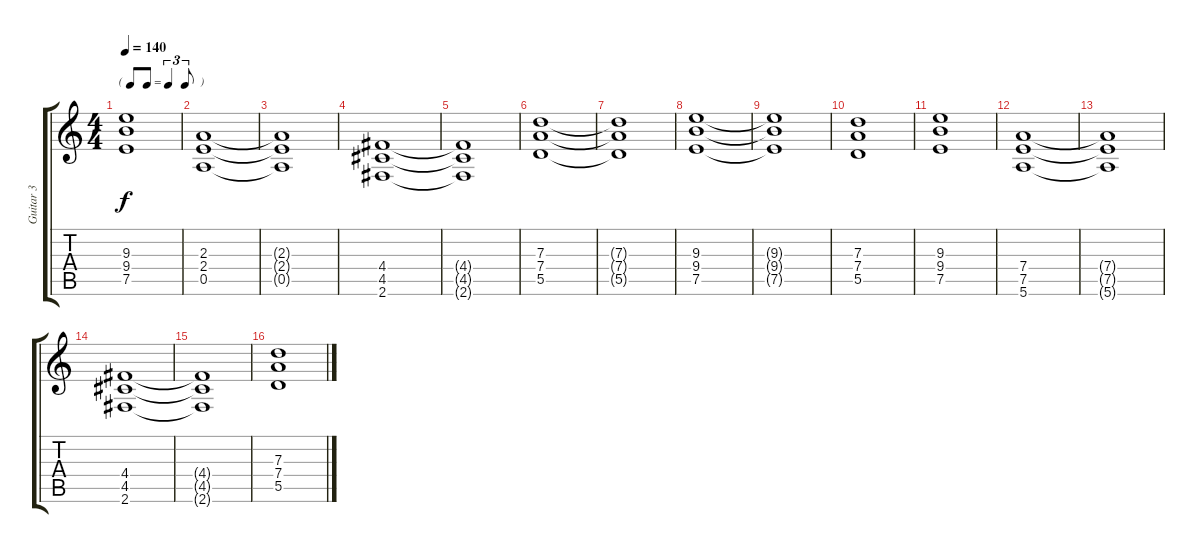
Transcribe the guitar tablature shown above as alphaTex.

\track ("Guitar 3" "Guitar 3") {instrument distortionguitar}
\staff {score tabs}
\tuning (E4 B3 G3 D3 A2 E2) {hide}
\ts (4 4)
\tf triplet8th
\tempo 140
\clef g2
\ks c
(9.3{t} 9.4{t} 7.5{t}).1{dy f} |
(2.3 2.4 0.5).1 |
(2.3{t} 2.4{t} 0.5{t}).1 |
(4.4 4.5 2.6).1 |
(4.4{t} 4.5{t} 2.6{t}).1 |
(7.3 7.4 5.5).1 |
(7.3{t} 7.4{t} 5.5{t}).1 |
(9.3 9.4 7.5).1 |
(9.3{t} 9.4{t} 7.5{t}).1 |
(7.3 7.4 5.5).1 |
(9.3 9.4 7.5).1 |
(7.4 7.5 5.6).1 |
(7.4{t} 7.5{t} 5.6{t}).1 |
(4.4 4.5 2.6).1 |
(4.4{t} 4.5{t} 2.6{t}).1 |
(7.3 7.4 5.5).1
